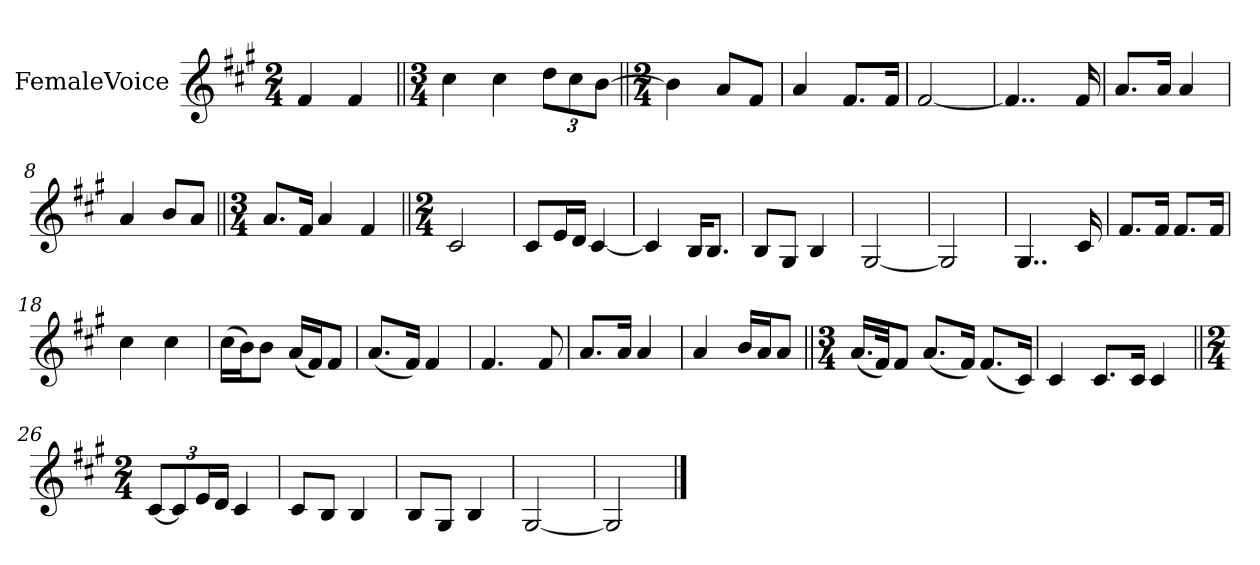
**kern
*part1
*staff1
*I"FemaleVoice
*clefG2
*k[f#c#g#]
*M2/4
*MM66
=1
4f#
4f#
=2||
*M3/4
4cc#
4cc#
12dd\L
12cc#\
[12b\J
=3||
*M2/4
4b]
8a/L
8f#/J
=4
4a
8.f#/L
16f#/Jk
=5
[2f#
=6
4..f#]
16f#
=7
8.a/L
16a/Jk
4a
=8
4a
8b/L
8a/J
=9||
*M3/4
8.a/L
16f#/Jk
4a
4f#
=10||
*M2/4
2c#
=11
8c#/L
16e/L
16d/JJ
[4c#
=12
4c#]
16B/KL
8.B/J
=13
8B/L
8G#/J
4B
=14
[2G#
=15
2G#]
=16
4..G#
16c#
=17
8.f#/L
16f#/Jk
8.f#/L
16f#/Jk
=18
4cc#
4cc#
=19
(16cc#\LL
16b\J)
8b\J
(16a/LL
16f#/J)
8f#/J
=20
(8.a/L
16f#/Jk)
4f#
=21
4.f#
8f#
=22
8.a/L
16a/Jk
4a
=23
4a
16b/LL
16a/J
8a/J
=24||
*M3/4
(16.a/LL
32f#/Jk)
8f#/J
(8.a/L
16f#/Jk)
(8.f#/L
16c#/Jk)
=25
4c#
8.c#/L
16c#/Jk
4c#
=26||
*M2/4
[12c#/L
12c#/]
24e/L
24d/JJ
4c#
=27
8c#/L
8B/J
4B
=28
8B/L
8G#/J
4B
=29
[2G#
=30
2G#]
==
*-
